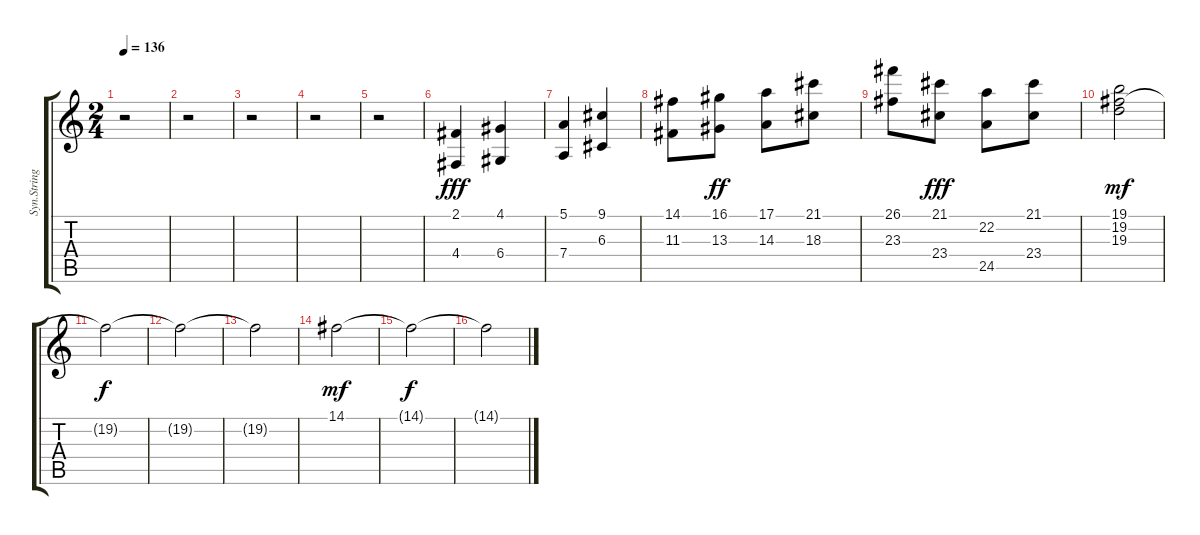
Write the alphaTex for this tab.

\track ("Syn.Strings1" "Syn.String") {instrument synthstrings1}
\staff {score tabs}
\tuning (E4 B3 G3 D3 A2 E2) {hide}
\ts (2 4)
\tempo 136
\clef g2
\ks c
r.2{dy fff} |
r.2 |
r.2 |
r.2 |
r.2 |
(2.1 4.4).4 (4.1 6.4).4 |
(5.1 7.4).4 (9.1 6.3).4 |
(14.1 11.3).8 (16.1 13.3).8{dy ff} (17.1 14.3).8 (21.1 18.3).8 |
(26.1 23.3).8 (21.1 23.4).8{dy fff} (22.2 24.5).8 (21.1 23.4).8 |
(19.1 19.2 19.3).2{dy mf} |
19.2{t}.2{dy f} |
19.2{t}.2 |
19.2{t}.2 |
14.1.2{dy mf} |
14.1{t}.2{dy f} |
14.1{t}.2
